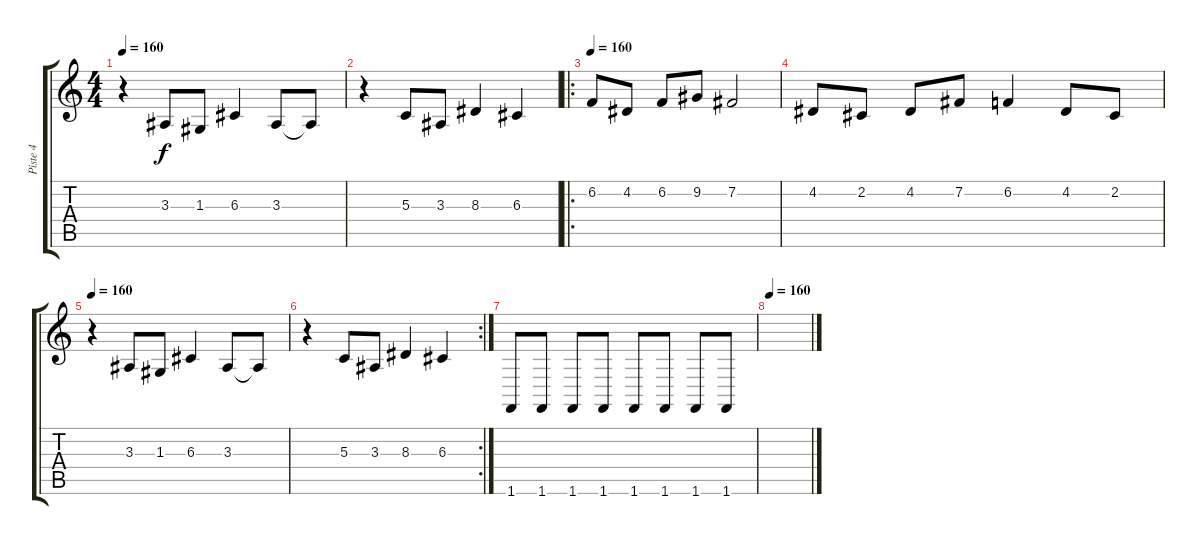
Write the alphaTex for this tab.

\track ("Piste 4" "Piste 4") {instrument lead6voice}
\staff {score tabs}
\tuning (E4 B3 G3 D3 A2 E2) {hide}
\ts (4 4)
\tempo 160
\clef g2
\ks c
r.4{dy f} 3.3.8 1.3.8 6.3.4 3.3.8 3.3{t}.8 |
r.4 5.3.8 3.3.8 8.3.4 6.3.4 |
\ro
\tempo 160
6.2.8 4.2.8 6.2.8 9.2.8 7.2.2 |
4.2.8 2.2.8 4.2.8 7.2.8 6.2.4 4.2.8 2.2.8 |
\tempo 160
r.4 3.3.8 1.3.8 6.3.4 3.3.8 3.3{t}.8 |
\rc 2
r.4 5.3.8 3.3.8 8.3.4 6.3.4 |
1.6.8 1.6.8 1.6.8 1.6.8 1.6.8 1.6.8 1.6.8 1.6.8 |
\tempo 160
